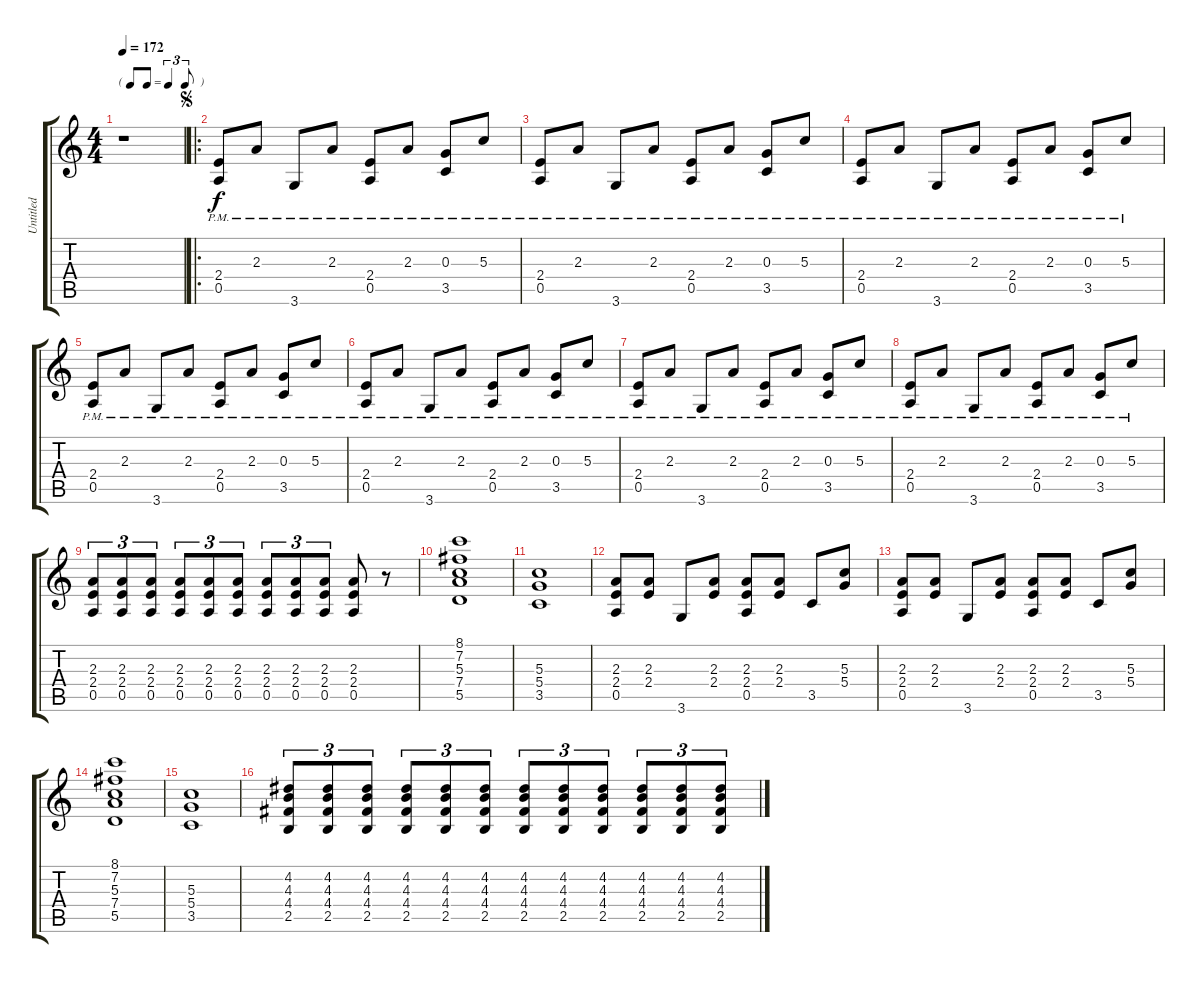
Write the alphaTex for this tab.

\track ("Untitled" "Untitled") {instrument electricguitarclean}
\staff {score tabs}
\tuning (E4 B3 G3 D3 A2 E2) {hide}
\ts (4 4)
\tf triplet8th
\tempo 172
\clef g2
\ks c
r.1{dy f} |
\ro
\jump segno
(2.4{pm} 0.5{pm}).8 2.3{pm}.8 3.6{pm}.8 2.3{pm}.8 (2.4{pm} 0.5{pm}).8 2.3{pm}.8 (0.3{pm} 3.5{pm}).8 5.3{pm}.8 |
(2.4{pm} 0.5{pm}).8 2.3{pm}.8 3.6{pm}.8 2.3{pm}.8 (2.4{pm} 0.5{pm}).8 2.3{pm}.8 (0.3{pm} 3.5{pm}).8 5.3{pm}.8 |
(2.4{pm} 0.5{pm}).8 2.3{pm}.8 3.6{pm}.8 2.3{pm}.8 (2.4{pm} 0.5{pm}).8 2.3{pm}.8 (0.3{pm} 3.5{pm}).8 5.3{pm}.8 |
(2.4{pm} 0.5{pm}).8 2.3{pm}.8 3.6{pm}.8 2.3{pm}.8 (2.4{pm} 0.5{pm}).8 2.3{pm}.8 (0.3{pm} 3.5{pm}).8 5.3{pm}.8 |
(2.4{pm} 0.5{pm}).8 2.3{pm}.8 3.6{pm}.8 2.3{pm}.8 (2.4{pm} 0.5{pm}).8 2.3{pm}.8 (0.3{pm} 3.5{pm}).8 5.3{pm}.8 |
(2.4{pm} 0.5{pm}).8 2.3{pm}.8 3.6{pm}.8 2.3{pm}.8 (2.4{pm} 0.5{pm}).8 2.3{pm}.8 (0.3{pm} 3.5{pm}).8 5.3{pm}.8 |
(2.4{pm} 0.5{pm}).8 2.3{pm}.8 3.6{pm}.8 2.3{pm}.8 (2.4{pm} 0.5{pm}).8 2.3{pm}.8 (0.3{pm} 3.5{pm}).8 5.3{pm}.8 |
(2.3 2.4 0.5).8{tu (3 2)} (2.3 2.4 0.5).8{tu (3 2)} (2.3 2.4 0.5).8{tu (3 2)} (2.3 2.4 0.5).8{tu (3 2)} (2.3 2.4 0.5).8{tu (3 2)} (2.3 2.4 0.5).8{tu (3 2)} (2.3 2.4 0.5).8{tu (3 2)} (2.3 2.4 0.5).8{tu (3 2)} (2.3 2.4 0.5).8{tu (3 2)} (2.3 2.4 0.5).8 r.8 |
(8.1 7.2 5.3 7.4 5.5).1 |
(5.3 5.4 3.5).1 |
(2.3 2.4 0.5).8 (2.3 2.4).8 3.6.8 (2.3 2.4).8 (2.3 2.4 0.5).8 (2.3 2.4).8 3.5.8 (5.3 5.4).8 |
(2.3 2.4 0.5).8 (2.3 2.4).8 3.6.8 (2.3 2.4).8 (2.3 2.4 0.5).8 (2.3 2.4).8 3.5.8 (5.3 5.4).8 |
(8.1 7.2 5.3 7.4 5.5).1 |
(5.3 5.4 3.5).1 |
(4.2 4.3 4.4 2.5).8{tu (3 2)} (4.2 4.3 4.4 2.5).8{tu (3 2)} (4.2 4.3 4.4 2.5).8{tu (3 2)} (4.2 4.3 4.4 2.5).8{tu (3 2)} (4.2 4.3 4.4 2.5).8{tu (3 2)} (4.2 4.3 4.4 2.5).8{tu (3 2)} (4.2 4.3 4.4 2.5).8{tu (3 2)} (4.2 4.3 4.4 2.5).8{tu (3 2)} (4.2 4.3 4.4 2.5).8{tu (3 2)} (4.2 4.3 4.4 2.5).8{tu (3 2)} (4.2 4.3 4.4 2.5).8{tu (3 2)} (4.2 4.3 4.4 2.5).8{tu (3 2)}
